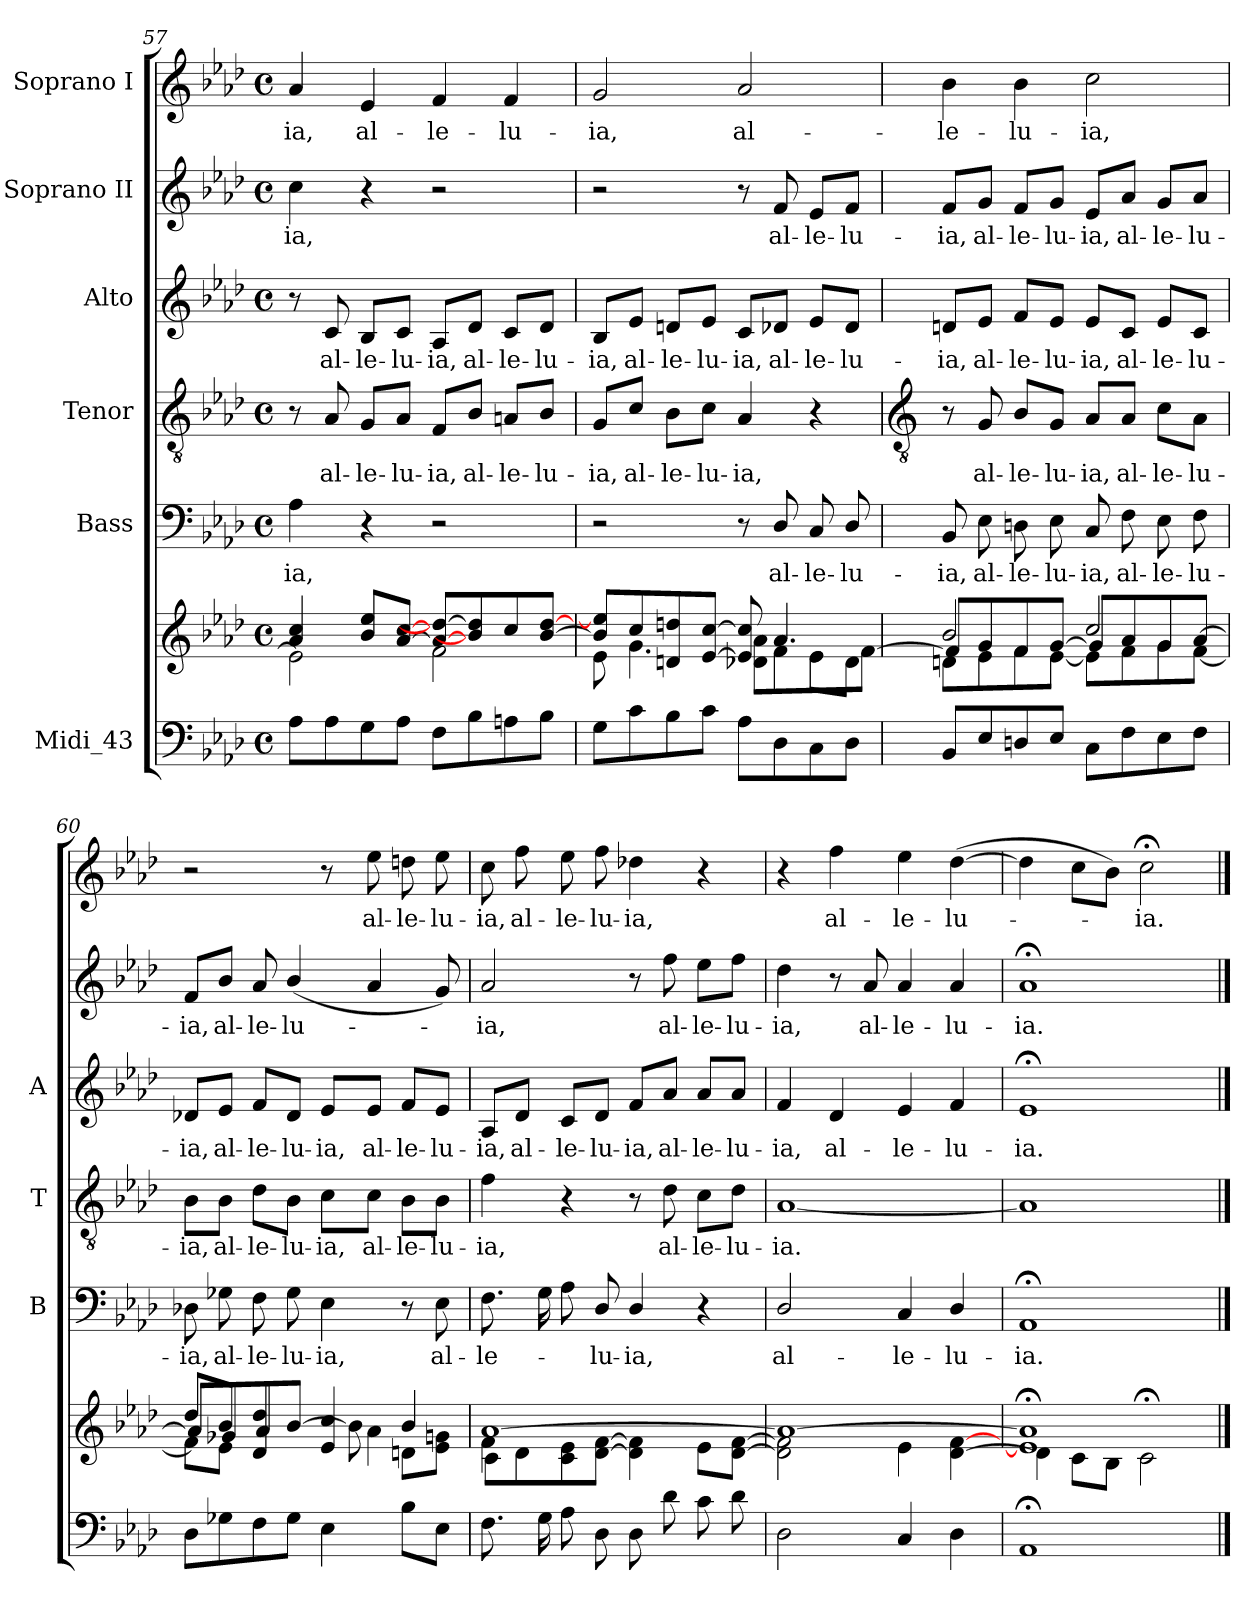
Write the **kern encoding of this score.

**kern	**kern	**kern	**text	**kern	**text	**kern	**text	**kern	**text	**kern	**text
*part6	*part6	*part5	*part5	*part4	*part4	*part3	*part3	*part2	*part2	*part1	*part1
*staff7	*staff6	*staff5	*staff5	*staff4	*staff4	*staff3	*staff3	*staff2	*staff2	*staff1	*staff1
*I"Midi_43	*	*I"Bass	*	*I"Tenor	*	*I"Alto	*	*I"Soprano II	*	*I"Soprano I	*
*	*	*I'B	*	*I'T	*	*I'A	*	*	*	*	*
*clefF4	*clefG2	*clefF4	*	*clefGv2	*	*clefG2	*	*clefG2	*	*clefG2	*
*k[b-e-a-d-]	*k[b-e-a-d-]	*k[b-e-a-d-]	*	*k[b-e-a-d-]	*	*k[b-e-a-d-]	*	*k[b-e-a-d-]	*	*k[b-e-a-d-]	*
*A-:	*A-:	*A-:	*	*A-:	*	*A-:	*	*A-:	*	*A-:	*
*M4/4	*M4/4	*M4/4	*	*M4/4	*	*M4/4	*	*M4/4	*	*M4/4	*
*met(c)	*met(c)	*met(c)	*	*met(c)	*	*met(c)	*	*met(c)	*	*met(c)	*
=57	=57	=57	=57	=57	=57	=57	=57	=57	=57	=57	=57
*	*^	*	*	*	*	*	*	*	*	*	*
*	*	*^	*	*	*	*	*	*	*	*	*	*
!	!	!	!	!	!LO:LY:b	!	!	!	!	!	!LO:LY:b	!	!LO:LY:b
8A-L	4a-/ 4cc/	1ryy	2e-\]	4A-	-ia,	8r	.	8r	.	4cc	-ia,	4a-	-ia,
!	!	!	!	!	!	!	!LO:LY:b	!	!LO:LY:b	!	!	!	!
8A-	.	.	.	.	.	8A-	al-	8c	al-	.	.	.	.
!	!	!	!	!	!	!	!LO:LY:b	!	!LO:LY:b	!	!	!	!LO:LY:b
8G	8b-/ 8ee-/L	.	.	4r	.	8G/L	-le-	8B-/L	-le-	4r	.	4e-	al-
!	!	!	!	!	!	!	!LO:LY:b	!	!LO:LY:b	!	!	!	!
8A-J	[8a-/ [8cc/J	.	.	.	.	8A-/J	-lu-	8c/J	-lu-	.	.	.	.
!	!	!	!	!	!	!	!LO:LY:b	!	!LO:LY:b	!	!	!	!LO:LY:b
8FL	8a-/_ 8dd-/_L	.	2f\	2r	.	8F/L	-ia,	8A-/L	-ia,	2r	.	4f	-le-
!	!	!	!	!	!	!	!LO:LY:b	!	!LO:LY:b	!	!	!	!
8B-	8b-/] 8dd-/]	.	.	.	.	8B-/J	al-	8d-/J	al-	.	.	.	.
!	!	!	!	!	!	!	!LO:LY:b	!	!LO:LY:b	!	!	!	!LO:LY:b
8An	8cc/	.	.	.	.	8An/L	-le-	8c/L	-le-	.	.	4f	-lu-
!	!	!	!	!	!	!	!LO:LY:b	!	!LO:LY:b	!	!	!	!
8B-J	[8b-/ [8dd-/J	.	.	.	.	8B-/J	-lu-	8d-/J	-lu-	.	.	.	.
=58	=58	=58	=58	=58	=58	=58	=58	=58	=58	=58	=58	=58	=58
!	!	!	!	!	!	!	!LO:LY:b	!	!LO:LY:b	!	!	!	!LO:LY:b
8GL	8b-/] 8ee-/]L	2ryy	8e-\	2r	.	8G/L	-ia,	8B-/L	-ia,	2r	.	2g	-ia,
!	!	!	!	!	!	!	!LO:LY:b	!	!LO:LY:b	!	!	!	!
8c	8cc/	.	4.g\	.	.	8c/J	al-	8e-/J	al-	.	.	.	.
!	!	!	!	!	!	!	!LO:LY:b	!	!LO:LY:b	!	!	!	!
8B-	8dn/ 8ddn/	.	.	.	.	8B-\L	-le-	8dn/L	-le-	.	.	.	.
!	!	!	!	!	!	!	!LO:LY:b	!	!LO:LY:b	!	!	!	!
8cJ	[8e-/ [8cc/J	.	.	.	.	8c\J	-lu-	8e-/J	-lu-	.	.	.	.
!	!	!	!	!	!	!	!LO:LY:b	!	!LO:LY:b	!	!	!	!LO:LY:b
8A-L	8e-/] 8cc/]	4ryy	8d-X\ 8a-\L	8r	.	4A-	-ia,	8c/L	-ia,	8r	.	2a-	al-
!	!	!	!	!	!LO:LY:b	!	!	!	!LO:LY:b	!	!LO:LY:b	!	!
8D-	4.a-/	.	8f\	8D-/	al-	.	.	8d-X/J	al-	8f	al-	.	.
!	!	!	!	!	!LO:LY:b	!	!	!	!LO:LY:b	!	!LO:LY:b	!	!
8C	.	8e-\L	8e-\	8C	-le-	4r	.	8e-/L	-le-	8e-/L	-le-	.	.
!	!	!	!	!	!LO:LY:b	!	!	!	!LO:LY:b	!	!LO:LY:b	!	!
8D-J	.	8d-\J	[8f\J	8D-/	-lu-	.	.	8d-/J	-lu-	8f/J	-lu-	.	.
!!LO:LB:g=z
=59	=59	=59	=59	=59	=59	=59	=59	=59	=59	=59	=59	=59	=59
*	*	*	*	*	*	*clefGv2	*	*	*	*	*	*	*
!	!	!	!	!	!LO:LY:b	!	!	!	!LO:LY:b	!	!LO:LY:b	!	!LO:LY:b
8BB-L	2b-/	8dn\L	8fL]	8BB-	-ia,	8r	.	8dn/L	-ia,	8f/L	-ia,	4b-	-le-
!	!	!	!	!	!LO:LY:b	!	!LO:LY:b	!	!LO:LY:b	!	!LO:LY:b	!	!
8E-	.	8e-\	8g	8E-	al-	8G	al-	8e-/J	al-	8g/J	al-	.	.
!	!	!	!	!	!LO:LY:b	!	!LO:LY:b	!	!LO:LY:b	!	!LO:LY:b	!	!LO:LY:b
8Dn	.	8f\	8f	8Dn	-le-	8B-/L	-le-	8f/L	-le-	8f/L	-le-	4b-	-lu-
!	!	!	!	!	!LO:LY:b	!	!LO:LY:b	!	!LO:LY:b	!	!LO:LY:b	!	!
8E-J	.	[8e-\J	[8gJ	8E-	-lu-	8G/J	-lu-	8e-/J	-lu-	8g/J	-lu-	.	.
!	!	!	!	!	!LO:LY:b	!	!LO:LY:b	!	!LO:LY:b	!	!LO:LY:b	!	!LO:LY:b
8CL	2cc/	8e-\L]	8gL]	8C	-ia,	8A-/L	-ia,	8e-/L	-ia,	8e-/L	-ia,	2cc	-ia,
!	!	!	!	!	!LO:LY:b	!	!LO:LY:b	!	!LO:LY:b	!	!LO:LY:b	!	!
8F	.	8f\	8a-	8F	al-	8A-/J	al-	8c/J	al-	8a-/J	al-	.	.
!	!	!	!	!	!LO:LY:b	!	!LO:LY:b	!	!LO:LY:b	!	!LO:LY:b	!	!
8E-	.	8g\	8g	8E-	-le-	8c\L	-le-	8e-/L	-le-	8g/L	-le-	.	.
!	!	!	!	!	!LO:LY:b	!	!LO:LY:b	!	!LO:LY:b	!	!LO:LY:b	!	!
8FJ	.	[8f\J	[8a-J	8F	-lu-	8A-\J	-lu-	8c/J	-lu-	8a-/J	-lu-	.	.
=60	=60	=60	=60	=60	=60	=60	=60	=60	=60	=60	=60	=60	=60
!	!	!	!	!	!LO:LY:b	!	!LO:LY:b	!	!LO:LY:b	!	!LO:LY:b	!	!
8D-L	8dd-/L	8f\L]	8a-L]	8D-X	-ia,	8B-\L	-ia,	8d-X/L	-ia,	8f/L	-ia,	2r	.
!	!	!	!	!	!LO:LY:b	!	!LO:LY:b	!	!LO:LY:b	!	!LO:LY:b	!	!
8G-X	8b-/J	8e-\J	8g-X	8G-X	al-	8B-\J	al-	8e-/J	al-	8b-/J	al-	.	.
!	!	!	!	!	!LO:LY:b	!	!LO:LY:b	!	!LO:LY:b	!	!LO:LY:b	!	!
8F	4d-/ 4dd-/	4ryy	8a-	8F	-le-	8d-\L	-le-	8f/L	-le-	8a-	-le-	.	.
!	!	!	!	!	!LO:LY:b	!	!LO:LY:b	!	!LO:LY:b	!	!LO:LY:b	!	!
8G-J	.	.	[8b-J	8G-	-lu-	8B-\J	-lu-	8d-/J	-lu-	(<4b-/	-lu-	.	.
!	!	!	!	!	!LO:LY:b	!	!LO:LY:b	!	!LO:LY:b	!	!	!	!
4E-	4e-/ 4cc/	4ryy	8b-\]	4E-	-ia,	8c\L	-ia,	8e-/L	-ia,	.	.	8r	.
!	!	!	!	!	!	!	!LO:LY:b	!	!LO:LY:b	!	!	!	!LO:LY:b
.	.	.	4a-\	.	.	8c\J	al-	8e-/J	al-	4a-	.	8ee-	al-
!	!	!	!	!	!	!	!LO:LY:b	!	!LO:LY:b	!	!	!	!LO:LY:b
8B-L	4b-/	8dn\L	.	8r	.	8B-\L	-le-	8f/L	-le-	.	.	8ddn	-le-
!	!	!	!	!	!LO:LY:b	!	!LO:LY:b	!	!LO:LY:b	!	!	!	!LO:LY:b
8E-J	.	8e-\ 8gn\J	8ryy	8E-	al-	8B-\J	-lu-	8e-/J	-lu-	8g)	.	8ee-	-lu-
=61	=61	=61	=61	=61	=61	=61	=61	=61	=61	=61	=61	=61	=61
!	!	!	!	!	!LO:LY:b	!	!LO:LY:b	!	!LO:LY:b	!	!LO:LY:b	!	!LO:LY:b
8.FL	[1a-/	4f\	8c\L	8.FL	-le-	4f	-ia,	8A-/L	-ia,	2a-	ia,	8cc	-ia,
!	!	!	!	!	!	!	!	!	!LO:LY:b	!	!	!	!LO:LY:b
.	.	.	8d-\	.	.	.	.	8d-/J	al-	.	.	8ff	al-
16GL	.	.	.	16GL	.	.	.	.	.	.	.	.	.
!	!	!	!	!	!	!	!	!	!LO:LY:b	!	!	!	!LO:LY:b
8A-	.	4ryy	8c\ 8e-\	8A-J	.	4r	.	8c/L	-le-	.	.	8ee-	-le-
!	!	!	!	!	!LO:LY:b	!	!	!	!LO:LY:b	!	!	!	!LO:LY:b
8D-J	.	.	[8d-\ [8f\J	8D-/	lu-	.	.	8d-/J	-lu-	.	.	8ff	-lu-
!	!	!	!	!	!LO:LY:b	!	!	!	!LO:LY:b	!	!	!	!LO:LY:b
8D-L	.	2ryy	4d-\] 4f\]	4D-/	-ia,	8r	.	8f/L	-ia,	8r	.	4dd-X	-ia,
!	!	!	!	!	!	!	!LO:LY:b	!	!LO:LY:b	!	!LO:LY:b	!	!
8d-	.	.	.	.	.	8d-	al-	8a-/J	al-	8ff	al-	.	.
!	!	!	!	!	!	!	!LO:LY:b	!	!LO:LY:b	!	!LO:LY:b	!	!
8c	.	.	8e-\L	4r	.	8c\L	-le-	8a-/L	-le-	8ee-\L	-le-	4r	.
!	!	!	!	!	!	!	!LO:LY:b	!	!LO:LY:b	!	!LO:LY:b	!	!
8d-J	.	.	[8d-\ [8f\J	.	.	8d-\J	-lu-	8a-/J	-lu-	8ff\J	-lu-	.	.
=62	=62	=62	=62	=62	=62	=62	=62	=62	=62	=62	=62	=62	=62
!	!	!	!	!	!LO:LY:b	!	!LO:LY:b	!	!LO:LY:b	!	!LO:LY:b	!	!
2D-	1a-/_	1ryy	2d-\] 2f\]	2D-/	al-	[1A-	-ia.	4f	-ia,	4dd-	-ia,	4r	.
!	!	!	!	!	!	!	!	!	!LO:LY:b	!	!	!	!LO:LY:b
.	.	.	.	.	.	.	.	4d-	al-	8r	.	4ff	al-
!	!	!	!	!	!	!	!	!	!	!	!LO:LY:b	!	!
.	.	.	.	.	.	.	.	.	.	8a-	al-	.	.
!	!	!	!	!	!LO:LY:b	!	!	!	!LO:LY:b	!	!LO:LY:b	!	!LO:LY:b
4C	.	.	4e-\	4C	-le-	.	.	4e-	-le-	4a-	-le-	4ee-	-le-
!	!	!	!	!	!LO:LY:b	!	!	!	!LO:LY:b	!	!LO:LY:b	!	!LO:LY:b
4D-	.	.	[4d-\ [4f\	4D-/	-lu-	.	.	4f	-lu-	4a-	-lu-	(>[4dd-	-lu-
=63	=63	=63	=63	=63	=63	=63	=63	=63	=63	=63	=63	=63	=63
!	!	!	!	!	!LO:LY:b	!	!	!	!LO:LY:b	!	!LO:LY:b	!	!
1AA-;	1e-/];< 1a-/];<	1ryy	4d-\]	1AA-;<	-ia.	1A-]	.	1e-;<	-ia.	1a-;<	-ia.	4dd-]	.
.	.	.	8c\L	.	.	.	.	.	.	.	.	8ccL	.
.	.	.	8B-\J	.	.	.	.	.	.	.	.	8b-J)	.
!	!	!	!	!	!	!	!	!	!	!	!	!	!LO:LY:b
.	.	.	2c;\	.	.	.	.	.	.	.	.	2cc;<	ia.
*	*v	*v	*v	*	*	*	*	*	*	*	*	*	*
==	==	==	==	==	==	==	==	==	==	==	==
*-	*-	*-	*-	*-	*-	*-	*-	*-	*-	*-	*-
